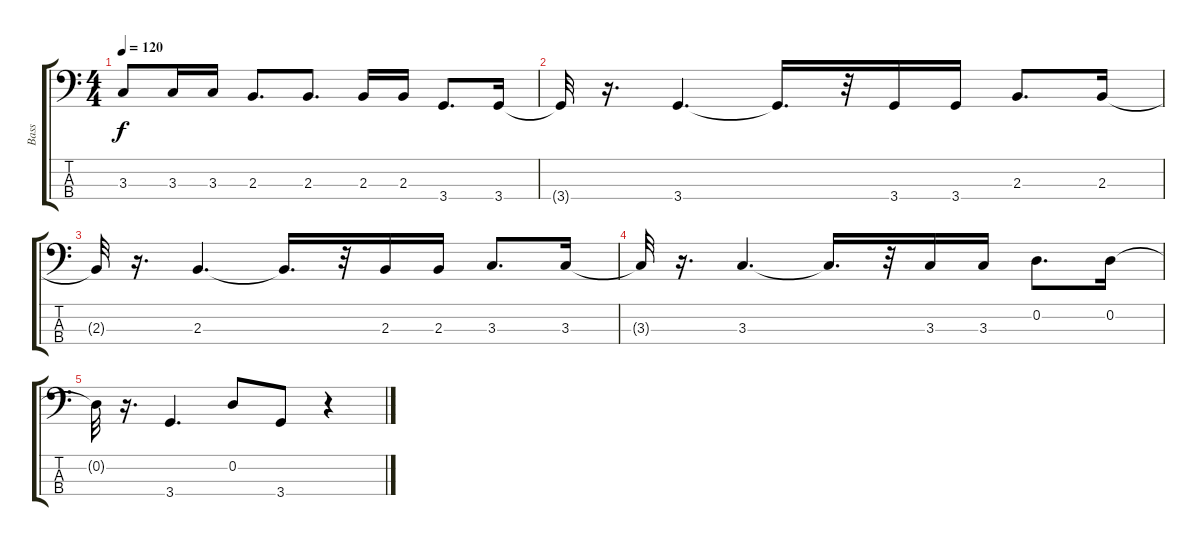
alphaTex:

\track ("Bass" "Bass") {instrument synthbass2}
\staff {score tabs}
\tuning (G2 D2 A1 E1) {hide}
\ts (4 4)
\tempo 120
\clef f4
\ks c
3.3{t}.8{dy f} 3.3.16 3.3.16 2.3.8{d} 2.3.8{d} 2.3.16 2.3.16 3.4.8{d} 3.4.16 |
3.4{t}.32 r.16{d} 3.4.4{d} 3.4{t}.16{d} r.32 3.4.16 3.4.16 2.3.8{d} 2.3.16 |
2.3{t}.32 r.16{d} 2.3.4{d} 2.3{t}.16{d} r.32 2.3.16 2.3.16 3.3.8{d} 3.3.16 |
3.3{t}.32 r.16{d} 3.3.4{d} 3.3{t}.16{d} r.32 3.3.16 3.3.16 0.2.8{d} 0.2.16 |
0.2{t}.32 r.16{d} 3.4.4{d} 0.2.8 3.4.8 r.4
